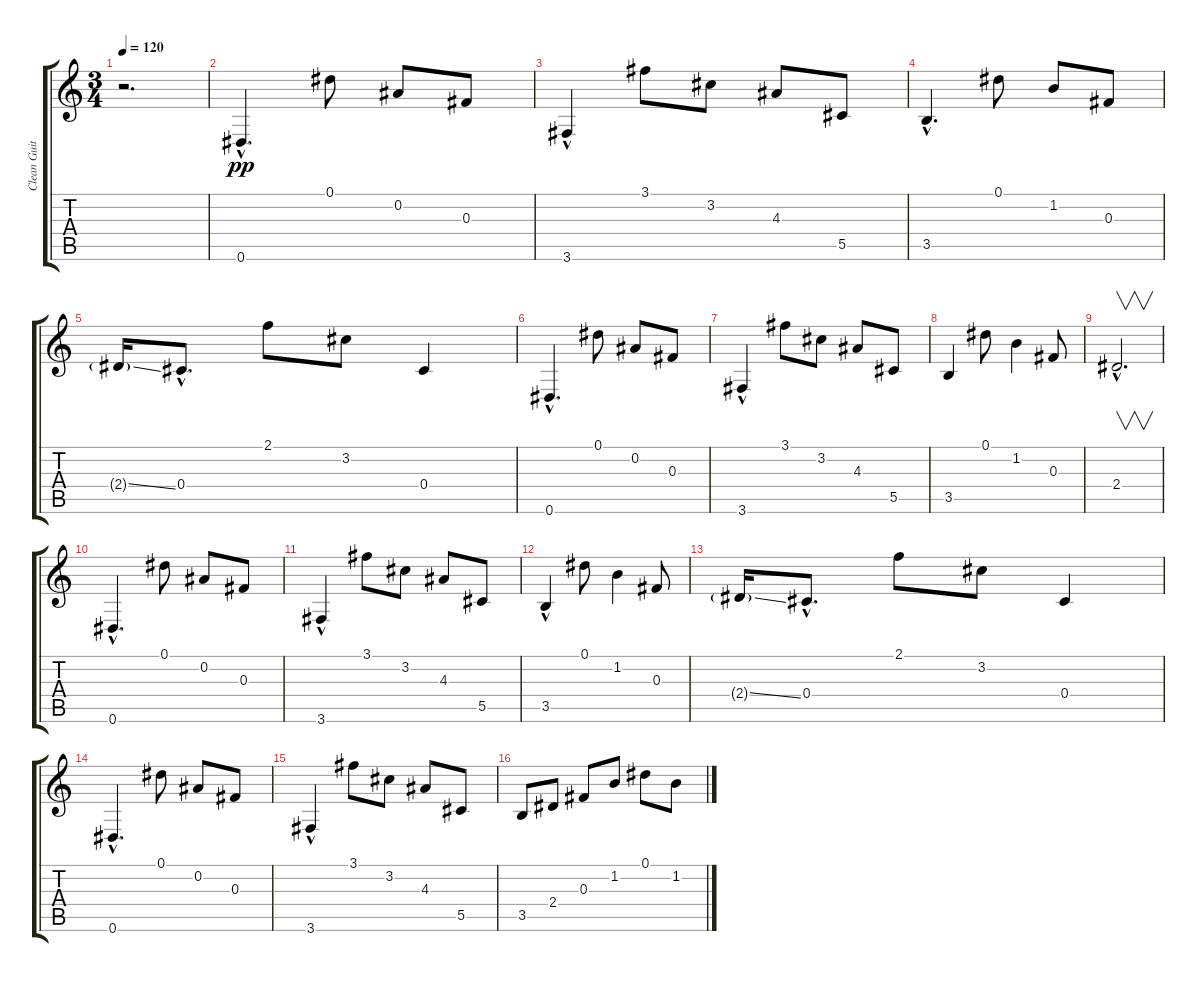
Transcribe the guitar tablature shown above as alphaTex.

\track ("Clean Guitar Harmony" "Clean Guit") {instrument electricguitarclean}
\staff {score tabs}
\tuning (Eb4 Bb3 Gb3 Db3 Ab2 Eb2) {hide}
\ts (3 4)
\tempo 120
\clef g2
\ks c
r.2{d dy pp instrument electricguitarclean} |
0.6{hac}.4{d} 0.1.8 0.2.8 0.3.8 |
3.6{hac}.4 3.1.8 3.2.8 4.3.8 5.5.8 |
3.5{hac}.4{d} 0.1.8 1.2.8 0.3.8 |
2.4{ss g}.16 0.4{hac}.8{d} 2.1.8 3.2.8 0.4.4 |
0.6{hac}.4{d} 0.1.8 0.2.8 0.3.8 |
3.6{hac}.4 3.1.8 3.2.8 4.3.8 5.5.8 |
3.5.4 0.1.8 1.2.4 0.3.8 |
2.4{hac}.2{v d} |
0.6{hac}.4{d instrument electricguitarclean} 0.1.8 0.2.8 0.3.8 |
3.6{hac}.4 3.1.8 3.2.8 4.3.8 5.5.8 |
3.5{hac}.4 0.1.8 1.2.4 0.3.8 |
2.4{ss g}.16 0.4{hac}.8{d} 2.1.8 3.2.8 0.4.4 |
0.6{hac}.4{d} 0.1.8 0.2.8 0.3.8 |
3.6{hac}.4 3.1.8 3.2.8 4.3.8 5.5.8 |
3.5.8 2.4.8 0.3.8 1.2.8 0.1.8 1.2.8
